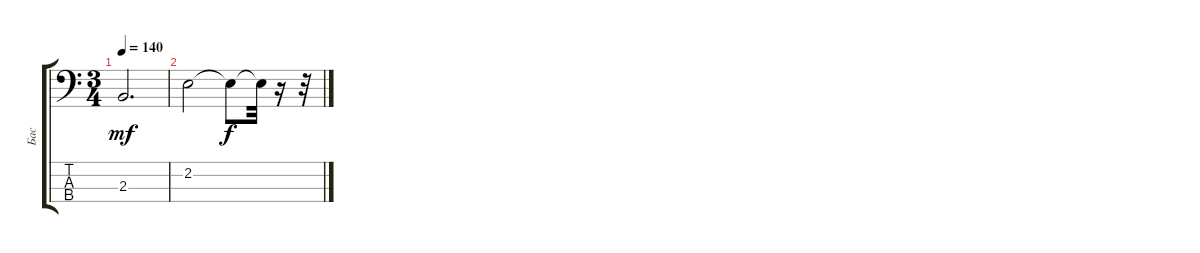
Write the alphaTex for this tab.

\track ("Бас" "Бас") {instrument acousticbass}
\staff {score tabs}
\tuning (G2 D2 A1 E1) {hide}
\ts (3 4)
\tempo 140
\clef f4
\ks c
2.3.2{d dy mf} |
2.2.2 2.2{t}.8{dy f} 2.2{t}.32 r.16 r.32
